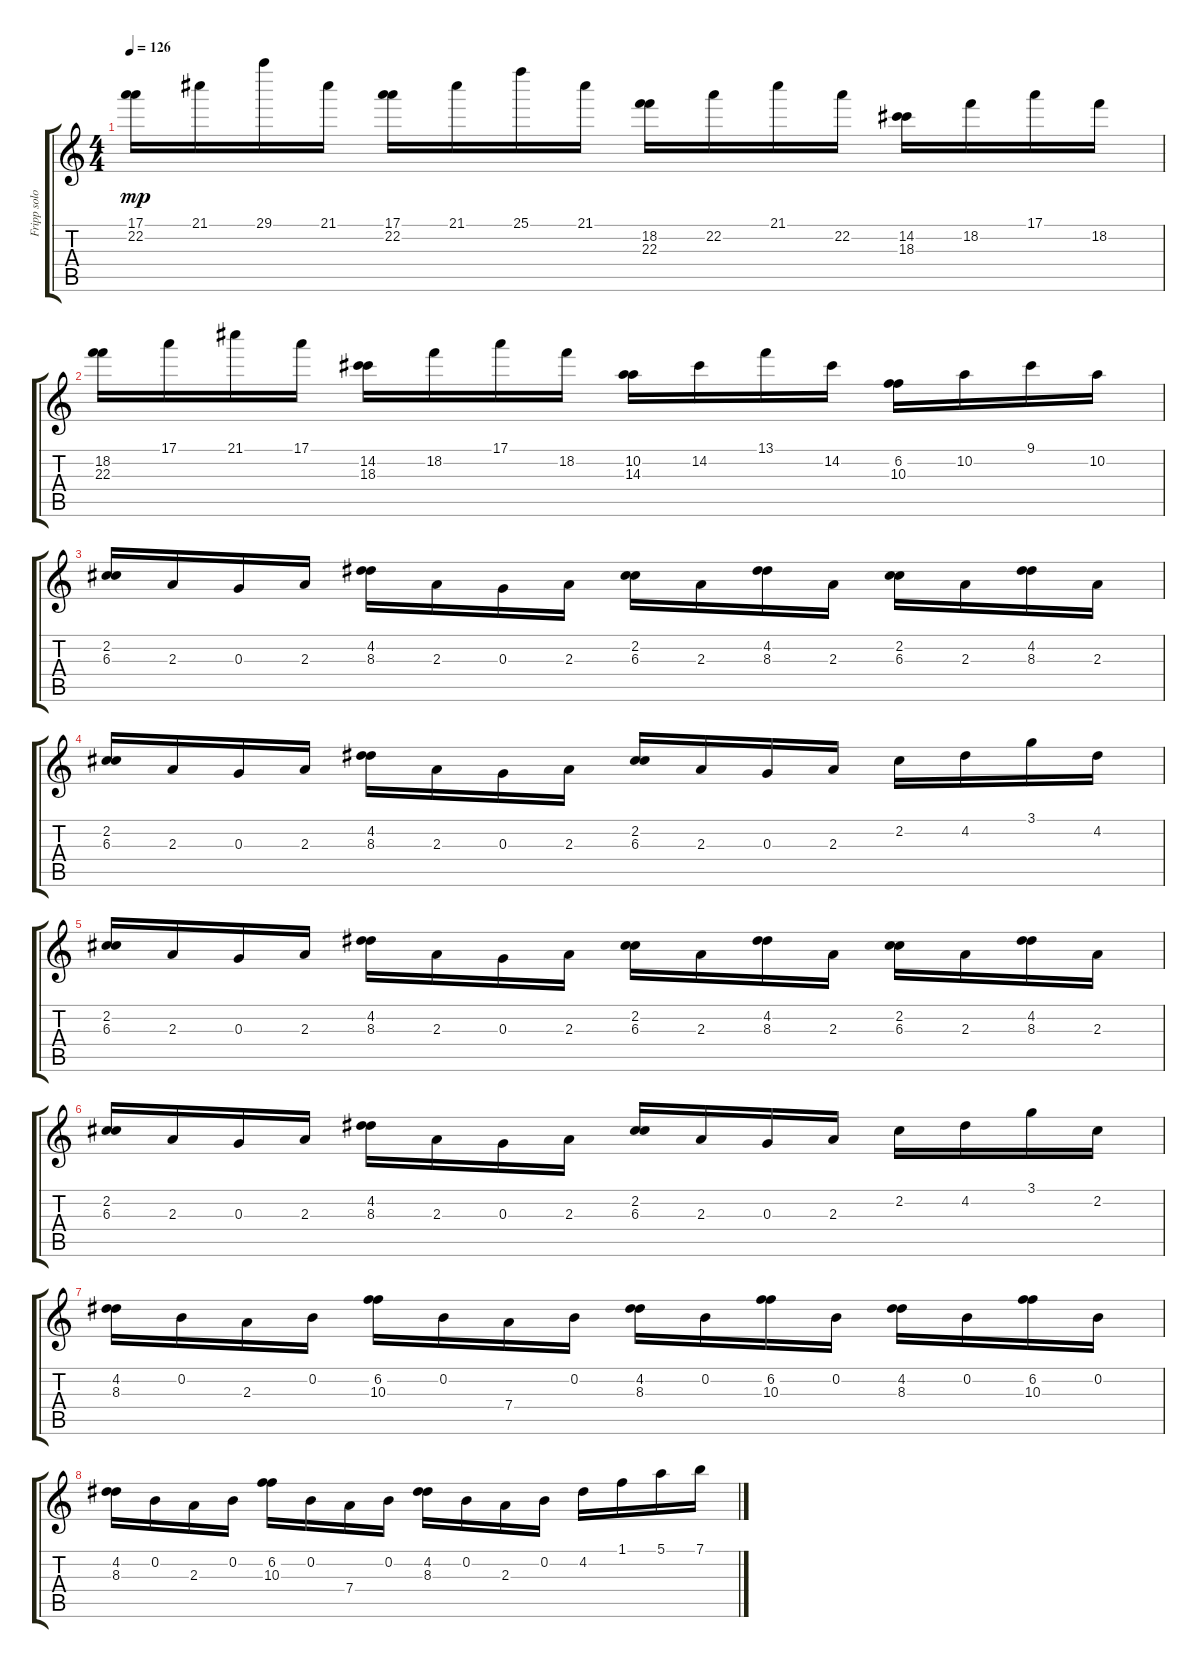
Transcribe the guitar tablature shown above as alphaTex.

\track ("Fripp solo" "Fripp solo") {instrument acousticguitarnylon}
\staff {score tabs}
\tuning (E4 B3 G3 D3 A2 E2) {hide}
\ts (4 4)
\tempo 126
\clef g2
\ks c
(17.1 22.2).16{dy mp} 21.1.16 29.1.16 21.1.16 (17.1 22.2).16 21.1.16 25.1.16 21.1.16 (18.2 22.3).16 22.2.16 21.1.16 22.2.16 (14.2 18.3).16 18.2.16 17.1.16 18.2.16 |
(18.2 22.3).16 17.1.16 21.1.16 17.1.16 (14.2 18.3).16 18.2.16 17.1.16 18.2.16 (10.2 14.3).16 14.2.16 13.1.16 14.2.16 (6.2 10.3).16 10.2.16 9.1.16 10.2.16 |
(2.2 6.3).16 2.3.16 0.3.16 2.3.16 (4.2 8.3).16 2.3.16 0.3.16 2.3.16 (2.2 6.3).16 2.3.16 (4.2 8.3).16 2.3.16 (2.2 6.3).16 2.3.16 (4.2 8.3).16 2.3.16 |
(2.2 6.3).16 2.3.16 0.3.16 2.3.16 (4.2 8.3).16 2.3.16 0.3.16 2.3.16 (2.2 6.3).16 2.3.16 0.3.16 2.3.16 2.2.16 4.2.16 3.1.16 4.2.16 |
(2.2 6.3).16 2.3.16 0.3.16 2.3.16 (4.2 8.3).16 2.3.16 0.3.16 2.3.16 (2.2 6.3).16 2.3.16 (4.2 8.3).16 2.3.16 (2.2 6.3).16 2.3.16 (4.2 8.3).16 2.3.16 |
(2.2 6.3).16 2.3.16 0.3.16 2.3.16 (4.2 8.3).16 2.3.16 0.3.16 2.3.16 (2.2 6.3).16 2.3.16 0.3.16 2.3.16 2.2.16 4.2.16 3.1.16 2.2.16 |
(4.2 8.3).16 0.2.16 2.3.16 0.2.16 (6.2 10.3).16 0.2.16 7.4.16 0.2.16 (4.2 8.3).16 0.2.16 (6.2 10.3).16 0.2.16 (4.2 8.3).16 0.2.16 (6.2 10.3).16 0.2.16 |
(4.2 8.3).16 0.2.16 2.3.16 0.2.16 (6.2 10.3).16 0.2.16 7.4.16 0.2.16 (4.2 8.3).16 0.2.16 2.3.16 0.2.16 4.2.16 1.1.16 5.1.16 7.1.16
